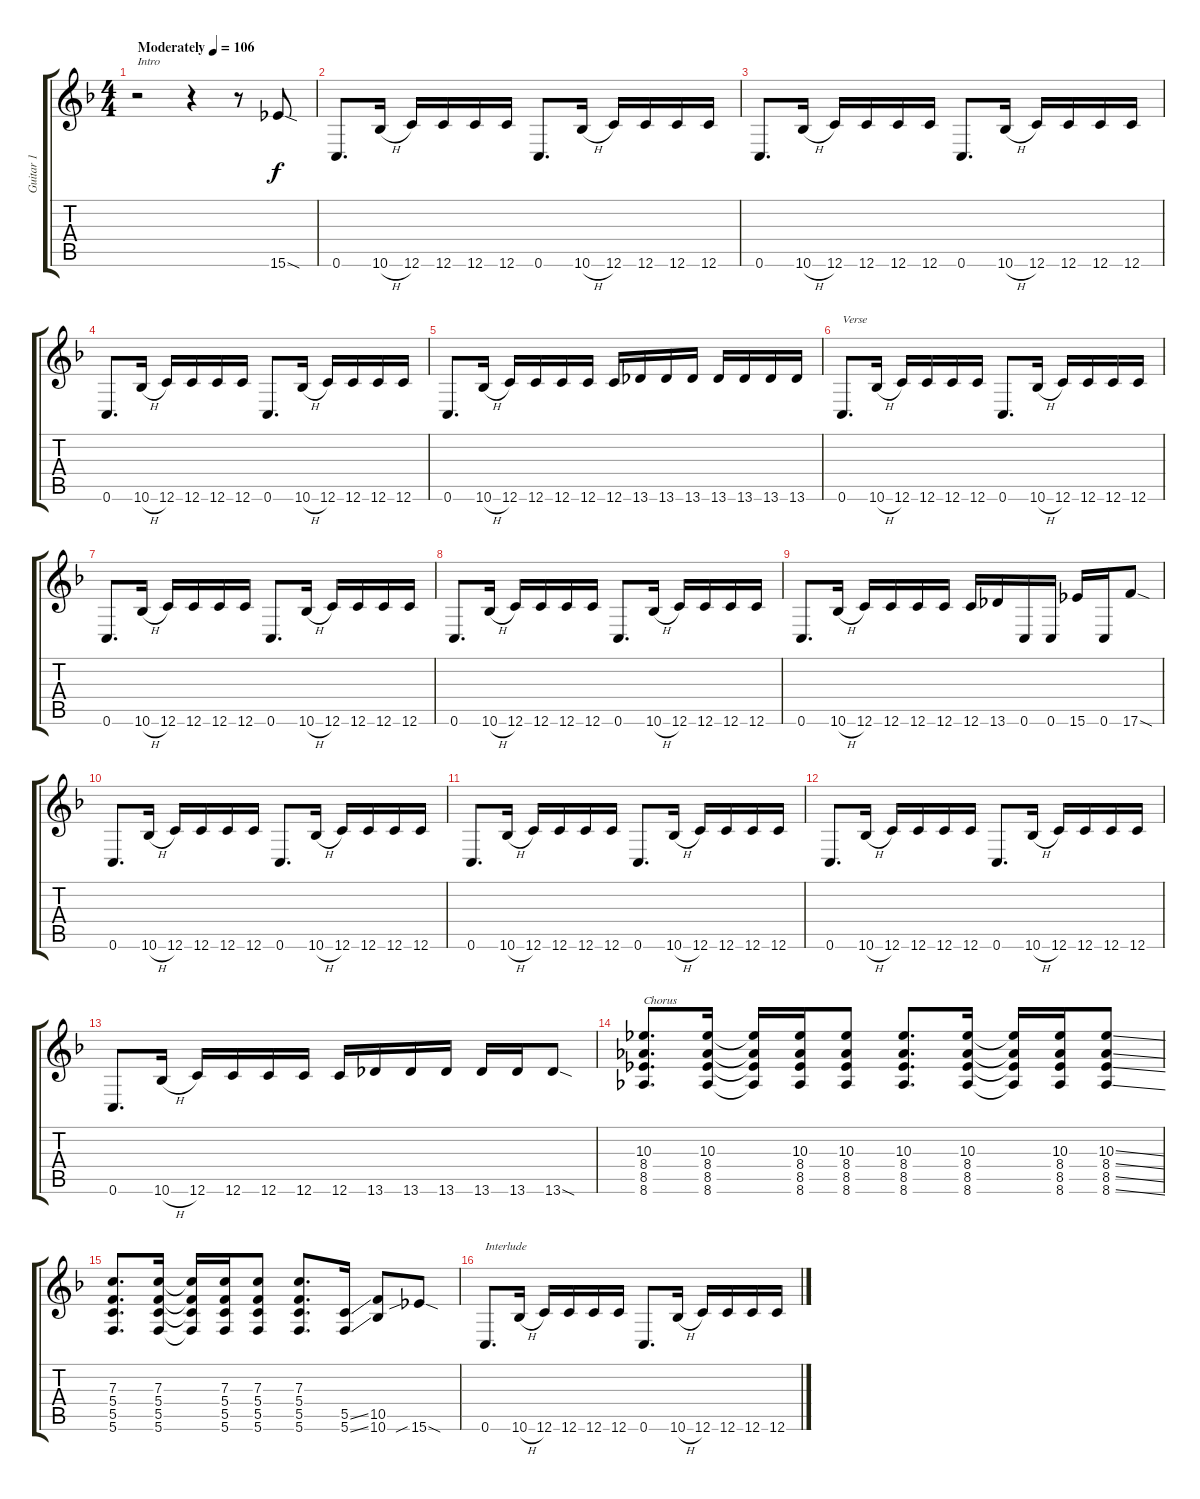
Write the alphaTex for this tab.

\track ("Guitar 1" "Guitar 1") {instrument distortionguitar}
\staff {score tabs}
\tuning (D4 A3 F3 C3 G2 C2) {hide}
\ts (4 4)
\tempo (106 "Moderately")
\clef g2
\ks f
r.2{txt "Intro" dy f instrument distortionguitar} r.4 r.8 15.6{sod}.8 |
0.6.8{d} 10.6{h}.16 12.6.16 12.6.16 12.6.16 12.6.16 0.6.8{d} 10.6{h}.16 12.6.16 12.6.16 12.6.16 12.6.16 |
0.6.8{d} 10.6{h}.16 12.6.16 12.6.16 12.6.16 12.6.16 0.6.8{d} 10.6{h}.16 12.6.16 12.6.16 12.6.16 12.6.16 |
0.6.8{d} 10.6{h}.16 12.6.16 12.6.16 12.6.16 12.6.16 0.6.8{d} 10.6{h}.16 12.6.16 12.6.16 12.6.16 12.6.16 |
0.6.8{d} 10.6{h}.16 12.6.16 12.6.16 12.6.16 12.6.16 12.6.16 13.6.16 13.6.16 13.6.16 13.6.16 13.6.16 13.6.16 13.6.16 |
0.6.8{d txt "Verse"} 10.6{h}.16 12.6.16 12.6.16 12.6.16 12.6.16 0.6.8{d} 10.6{h}.16 12.6.16 12.6.16 12.6.16 12.6.16 |
0.6.8{d} 10.6{h}.16 12.6.16 12.6.16 12.6.16 12.6.16 0.6.8{d} 10.6{h}.16 12.6.16 12.6.16 12.6.16 12.6.16 |
0.6.8{d} 10.6{h}.16 12.6.16 12.6.16 12.6.16 12.6.16 0.6.8{d} 10.6{h}.16 12.6.16 12.6.16 12.6.16 12.6.16 |
0.6.8{d} 10.6{h}.16 12.6.16 12.6.16 12.6.16 12.6.16 12.6.16 13.6.16 0.6.16 0.6.16 15.6.16 0.6.16 17.6{sod}.8 |
0.6.8{d} 10.6{h}.16 12.6.16 12.6.16 12.6.16 12.6.16 0.6.8{d} 10.6{h}.16 12.6.16 12.6.16 12.6.16 12.6.16 |
0.6.8{d} 10.6{h}.16 12.6.16 12.6.16 12.6.16 12.6.16 0.6.8{d} 10.6{h}.16 12.6.16 12.6.16 12.6.16 12.6.16 |
0.6.8{d} 10.6{h}.16 12.6.16 12.6.16 12.6.16 12.6.16 0.6.8{d} 10.6{h}.16 12.6.16 12.6.16 12.6.16 12.6.16 |
0.6.8{d} 10.6{h}.16 12.6.16 12.6.16 12.6.16 12.6.16 12.6.16 13.6.16 13.6.16 13.6.16 13.6.16 13.6.16 13.6{sod}.8 |
(10.3 8.4 8.5 8.6).8{d txt "Chorus"} (10.3 8.4 8.5 8.6).16 (10.3{t} 8.4{t} 8.5{t} 8.6{t}).16 (10.3 8.4 8.5 8.6).16 (10.3 8.4 8.5 8.6).8 (10.3 8.4 8.5 8.6).8{d} (10.3 8.4 8.5 8.6).16 (10.3{t} 8.4{t} 8.5{t} 8.6{t}).16 (10.3 8.4 8.5 8.6).16 (10.3{ss} 8.4{ss} 8.5{ss} 8.6{ss}).8 |
(7.3 5.4 5.5 5.6).8{d} (7.3 5.4 5.5 5.6).16 (7.3{t} 5.4{t} 5.5{t} 5.6{t}).16 (7.3 5.4 5.5 5.6).16 (7.3 5.4 5.5 5.6).8 (7.3 5.4 5.5 5.6).8{d} (5.5{ss} 5.6{ss}).16 (10.5 10.6).8 15.6{sib sod}.8 |
0.6.8{d txt "Interlude"} 10.6{h}.16 12.6.16 12.6.16 12.6.16 12.6.16 0.6.8{d} 10.6{h}.16 12.6.16 12.6.16 12.6.16 12.6.16
